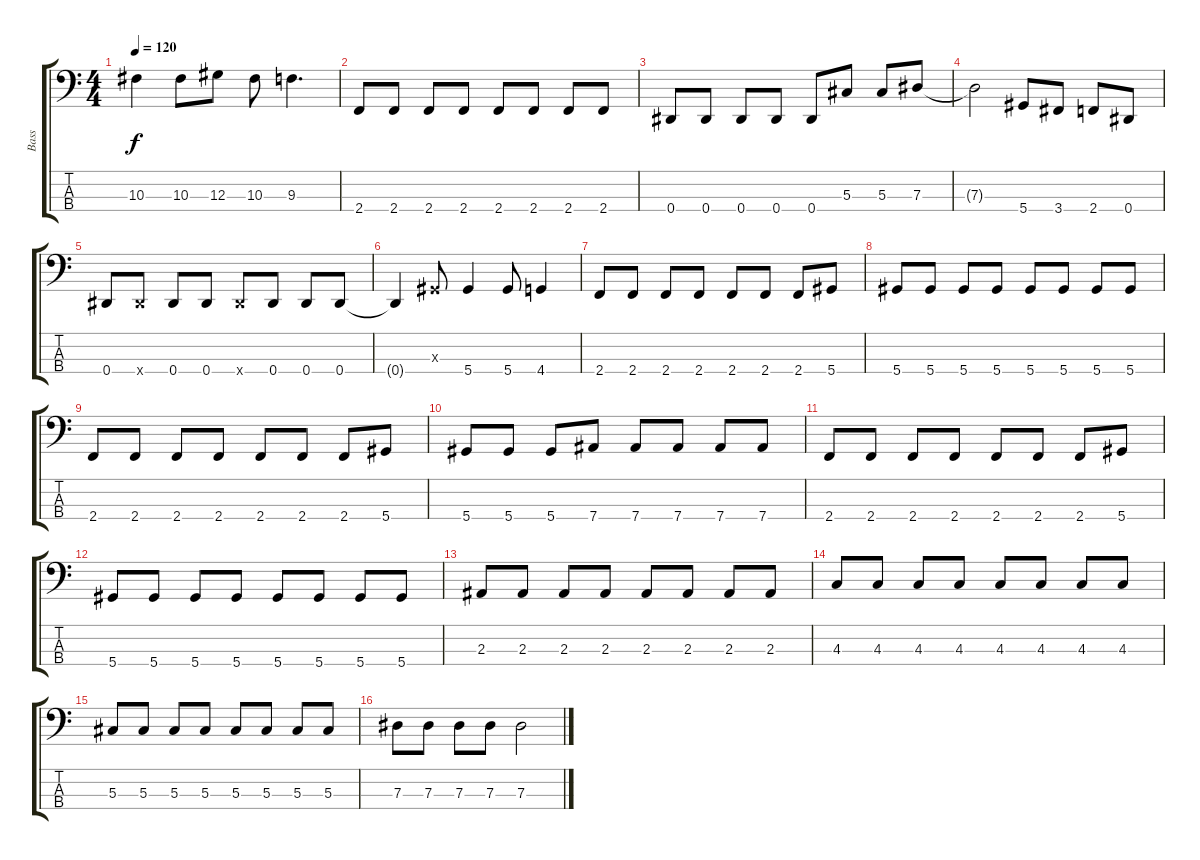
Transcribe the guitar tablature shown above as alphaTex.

\track ("Bass" "Bass") {instrument electricbassfinger}
\staff {score tabs}
\tuning (Gb2 Db2 Ab1 Eb1) {hide}
\ts (4 4)
\tempo 120
\clef f4
\ks c
10.3.4{dy f} 10.3.8 12.3.8 10.3.8 9.3.4{d} |
2.4.8 2.4.8 2.4.8 2.4.8 2.4.8 2.4.8 2.4.8 2.4.8 |
0.4.8 0.4.8 0.4.8 0.4.8 0.4.8 5.3.8 5.3.8 7.3.8 |
7.3{t}.2 5.4.8 3.4.8 2.4.8 0.4.8 |
0.4.8 0.4{x}.8 0.4.8 0.4.8 0.4{x}.8 0.4.8 0.4.8 0.4.8 |
0.4{t}.4 0.3{x}.8 5.4.4 5.4.8 4.4.4 |
2.4.8 2.4.8 2.4.8 2.4.8 2.4.8 2.4.8 2.4.8 5.4.8 |
5.4.8 5.4.8 5.4.8 5.4.8 5.4.8 5.4.8 5.4.8 5.4.8 |
2.4.8 2.4.8 2.4.8 2.4.8 2.4.8 2.4.8 2.4.8 5.4.8 |
5.4.8 5.4.8 5.4.8 7.4.8 7.4.8 7.4.8 7.4.8 7.4.8 |
2.4.8 2.4.8 2.4.8 2.4.8 2.4.8 2.4.8 2.4.8 5.4.8 |
5.4.8 5.4.8 5.4.8 5.4.8 5.4.8 5.4.8 5.4.8 5.4.8 |
2.3.8 2.3.8 2.3.8 2.3.8 2.3.8 2.3.8 2.3.8 2.3.8 |
4.3.8 4.3.8 4.3.8 4.3.8 4.3.8 4.3.8 4.3.8 4.3.8 |
5.3.8 5.3.8 5.3.8 5.3.8 5.3.8 5.3.8 5.3.8 5.3.8 |
7.3.8 7.3.8 7.3.8 7.3.8 7.3.2
